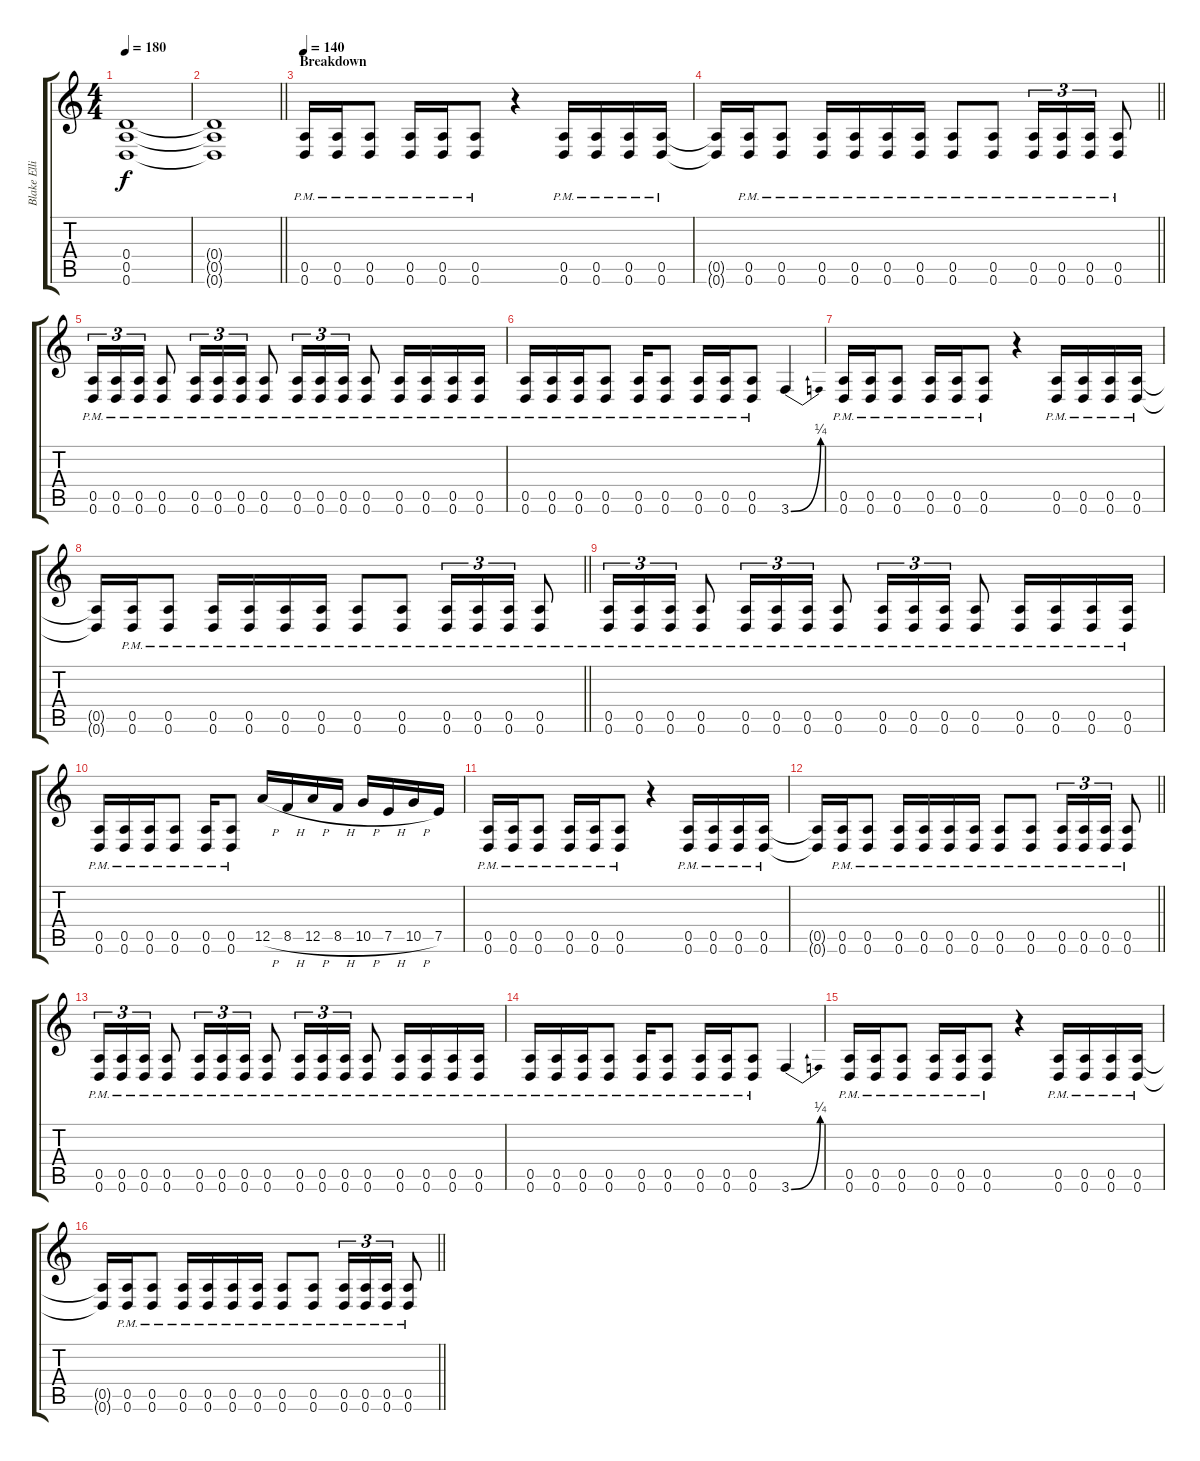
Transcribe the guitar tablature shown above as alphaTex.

\track ("Blake Ellis" "Blake Elli") {instrument distortionguitar}
\staff {score tabs}
\tuning (E4 B3 G3 D3 A2 D2) {hide}
\ts (4 4)
\tempo 180
\clef g2
\ks c
(0.4 0.5 0.6).1{dy f} |
\barLineRight lightlight
(0.4{t} 0.5{t} 0.6{t}).1 |
\section ("" "Breakdown")
\tempo 140
(0.5{pm} 0.6{pm}).16{volume 13} (0.5{pm} 0.6{pm}).16{volume 13} (0.5{pm} 0.6{pm}).8{volume 13} (0.5{pm} 0.6{pm}).16 (0.5{pm} 0.6{pm}).16 (0.5{pm} 0.6{pm}).8 r.4 (0.5{pm} 0.6{pm}).16 (0.5{pm} 0.6{pm}).16 (0.5{pm} 0.6{pm}).16 (0.5{pm} 0.6{pm}).16 |
\barLineRight lightlight
(0.5{t} 0.6{t}).16 (0.5{pm} 0.6{pm}).16 (0.5{pm} 0.6{pm}).8 (0.5{pm} 0.6{pm}).16 (0.5{pm} 0.6{pm}).16 (0.5{pm} 0.6{pm}).16 (0.5{pm} 0.6{pm}).16 (0.5{pm} 0.6{pm}).8 (0.5{pm} 0.6{pm}).8 (0.5{pm} 0.6{pm}).16{tu (3 2)} (0.5{pm} 0.6{pm}).16{tu (3 2)} (0.5{pm} 0.6{pm}).16{tu (3 2)} (0.5{pm} 0.6{pm}).8 |
(0.5{pm} 0.6{pm}).16{tu (3 2)} (0.5{pm} 0.6{pm}).16{tu (3 2)} (0.5{pm} 0.6{pm}).16{tu (3 2)} (0.5{pm} 0.6{pm}).8 (0.5{pm} 0.6{pm}).16{tu (3 2)} (0.5{pm} 0.6{pm}).16{tu (3 2)} (0.5{pm} 0.6{pm}).16{tu (3 2)} (0.5{pm} 0.6{pm}).8 (0.5{pm} 0.6{pm}).16{tu (3 2)} (0.5{pm} 0.6{pm}).16{tu (3 2)} (0.5{pm} 0.6{pm}).16{tu (3 2)} (0.5{pm} 0.6{pm}).8 (0.5{pm} 0.6{pm}).16 (0.5{pm} 0.6{pm}).16 (0.5{pm} 0.6{pm}).16 (0.5{pm} 0.6{pm}).16 |
(0.5{pm} 0.6{pm}).16 (0.5{pm} 0.6{pm}).16 (0.5{pm} 0.6{pm}).16 (0.5{pm} 0.6{pm}).8 (0.5{pm} 0.6{pm}).16 (0.5{pm} 0.6{pm}).8 (0.5{pm} 0.6{pm}).16 (0.5{pm} 0.6{pm}).16 (0.5{pm} 0.6{pm}).8 3.6{be (bend 0 0 60 1)}.4 |
(0.5{pm} 0.6{pm}).16 (0.5{pm} 0.6{pm}).16 (0.5{pm} 0.6{pm}).8 (0.5{pm} 0.6{pm}).16 (0.5{pm} 0.6{pm}).16 (0.5{pm} 0.6{pm}).8 r.4 (0.5{pm} 0.6{pm}).16 (0.5{pm} 0.6{pm}).16 (0.5{pm} 0.6{pm}).16 (0.5{pm} 0.6{pm}).16 |
\barLineRight lightlight
(0.5{t} 0.6{t}).16 (0.5{pm} 0.6{pm}).16 (0.5{pm} 0.6{pm}).8 (0.5{pm} 0.6{pm}).16 (0.5{pm} 0.6{pm}).16 (0.5{pm} 0.6{pm}).16 (0.5{pm} 0.6{pm}).16 (0.5{pm} 0.6{pm}).8 (0.5{pm} 0.6{pm}).8 (0.5{pm} 0.6{pm}).16{tu (3 2)} (0.5{pm} 0.6{pm}).16{tu (3 2)} (0.5{pm} 0.6{pm}).16{tu (3 2)} (0.5{pm} 0.6{pm}).8 |
(0.5{pm} 0.6{pm}).16{tu (3 2)} (0.5{pm} 0.6{pm}).16{tu (3 2)} (0.5{pm} 0.6{pm}).16{tu (3 2)} (0.5{pm} 0.6{pm}).8 (0.5{pm} 0.6{pm}).16{tu (3 2)} (0.5{pm} 0.6{pm}).16{tu (3 2)} (0.5{pm} 0.6{pm}).16{tu (3 2)} (0.5{pm} 0.6{pm}).8 (0.5{pm} 0.6{pm}).16{tu (3 2)} (0.5{pm} 0.6{pm}).16{tu (3 2)} (0.5{pm} 0.6{pm}).16{tu (3 2)} (0.5{pm} 0.6{pm}).8 (0.5{pm} 0.6{pm}).16 (0.5{pm} 0.6{pm}).16 (0.5{pm} 0.6{pm}).16 (0.5{pm} 0.6{pm}).16 |
(0.5{pm} 0.6{pm}).16 (0.5{pm} 0.6{pm}).16 (0.5{pm} 0.6{pm}).16 (0.5{pm} 0.6{pm}).8 (0.5{pm} 0.6{pm}).16 (0.5{pm} 0.6{pm}).8 12.5{h}.16 8.5{h}.16 12.5{h}.16 8.5{h}.16 10.5{h}.16 7.5{h}.16 10.5{h}.16 7.5.16 |
(0.5{pm} 0.6{pm}).16 (0.5{pm} 0.6{pm}).16 (0.5{pm} 0.6{pm}).8 (0.5{pm} 0.6{pm}).16 (0.5{pm} 0.6{pm}).16 (0.5{pm} 0.6{pm}).8 r.4 (0.5{pm} 0.6{pm}).16 (0.5{pm} 0.6{pm}).16 (0.5{pm} 0.6{pm}).16 (0.5{pm} 0.6{pm}).16 |
\barLineRight lightlight
(0.5{t} 0.6{t}).16 (0.5{pm} 0.6{pm}).16 (0.5{pm} 0.6{pm}).8 (0.5{pm} 0.6{pm}).16 (0.5{pm} 0.6{pm}).16 (0.5{pm} 0.6{pm}).16 (0.5{pm} 0.6{pm}).16 (0.5{pm} 0.6{pm}).8 (0.5{pm} 0.6{pm}).8 (0.5{pm} 0.6{pm}).16{tu (3 2)} (0.5{pm} 0.6{pm}).16{tu (3 2)} (0.5{pm} 0.6{pm}).16{tu (3 2)} (0.5{pm} 0.6{pm}).8 |
(0.5{pm} 0.6{pm}).16{tu (3 2)} (0.5{pm} 0.6{pm}).16{tu (3 2)} (0.5{pm} 0.6{pm}).16{tu (3 2)} (0.5{pm} 0.6{pm}).8 (0.5{pm} 0.6{pm}).16{tu (3 2)} (0.5{pm} 0.6{pm}).16{tu (3 2)} (0.5{pm} 0.6{pm}).16{tu (3 2)} (0.5{pm} 0.6{pm}).8 (0.5{pm} 0.6{pm}).16{tu (3 2)} (0.5{pm} 0.6{pm}).16{tu (3 2)} (0.5{pm} 0.6{pm}).16{tu (3 2)} (0.5{pm} 0.6{pm}).8 (0.5{pm} 0.6{pm}).16 (0.5{pm} 0.6{pm}).16 (0.5{pm} 0.6{pm}).16 (0.5{pm} 0.6{pm}).16 |
(0.5{pm} 0.6{pm}).16 (0.5{pm} 0.6{pm}).16 (0.5{pm} 0.6{pm}).16 (0.5{pm} 0.6{pm}).8 (0.5{pm} 0.6{pm}).16 (0.5{pm} 0.6{pm}).8 (0.5{pm} 0.6{pm}).16 (0.5{pm} 0.6{pm}).16 (0.5{pm} 0.6{pm}).8 3.6{be (bend 0 0 60 1)}.4 |
(0.5{pm} 0.6{pm}).16 (0.5{pm} 0.6{pm}).16 (0.5{pm} 0.6{pm}).8 (0.5{pm} 0.6{pm}).16 (0.5{pm} 0.6{pm}).16 (0.5{pm} 0.6{pm}).8 r.4 (0.5{pm} 0.6{pm}).16 (0.5{pm} 0.6{pm}).16 (0.5{pm} 0.6{pm}).16 (0.5{pm} 0.6{pm}).16 |
\barLineRight lightlight
(0.5{t} 0.6{t}).16 (0.5{pm} 0.6{pm}).16 (0.5{pm} 0.6{pm}).8 (0.5{pm} 0.6{pm}).16 (0.5{pm} 0.6{pm}).16 (0.5{pm} 0.6{pm}).16 (0.5{pm} 0.6{pm}).16 (0.5{pm} 0.6{pm}).8 (0.5{pm} 0.6{pm}).8 (0.5{pm} 0.6{pm}).16{tu (3 2)} (0.5{pm} 0.6{pm}).16{tu (3 2)} (0.5{pm} 0.6{pm}).16{tu (3 2)} (0.5{pm} 0.6{pm}).8
